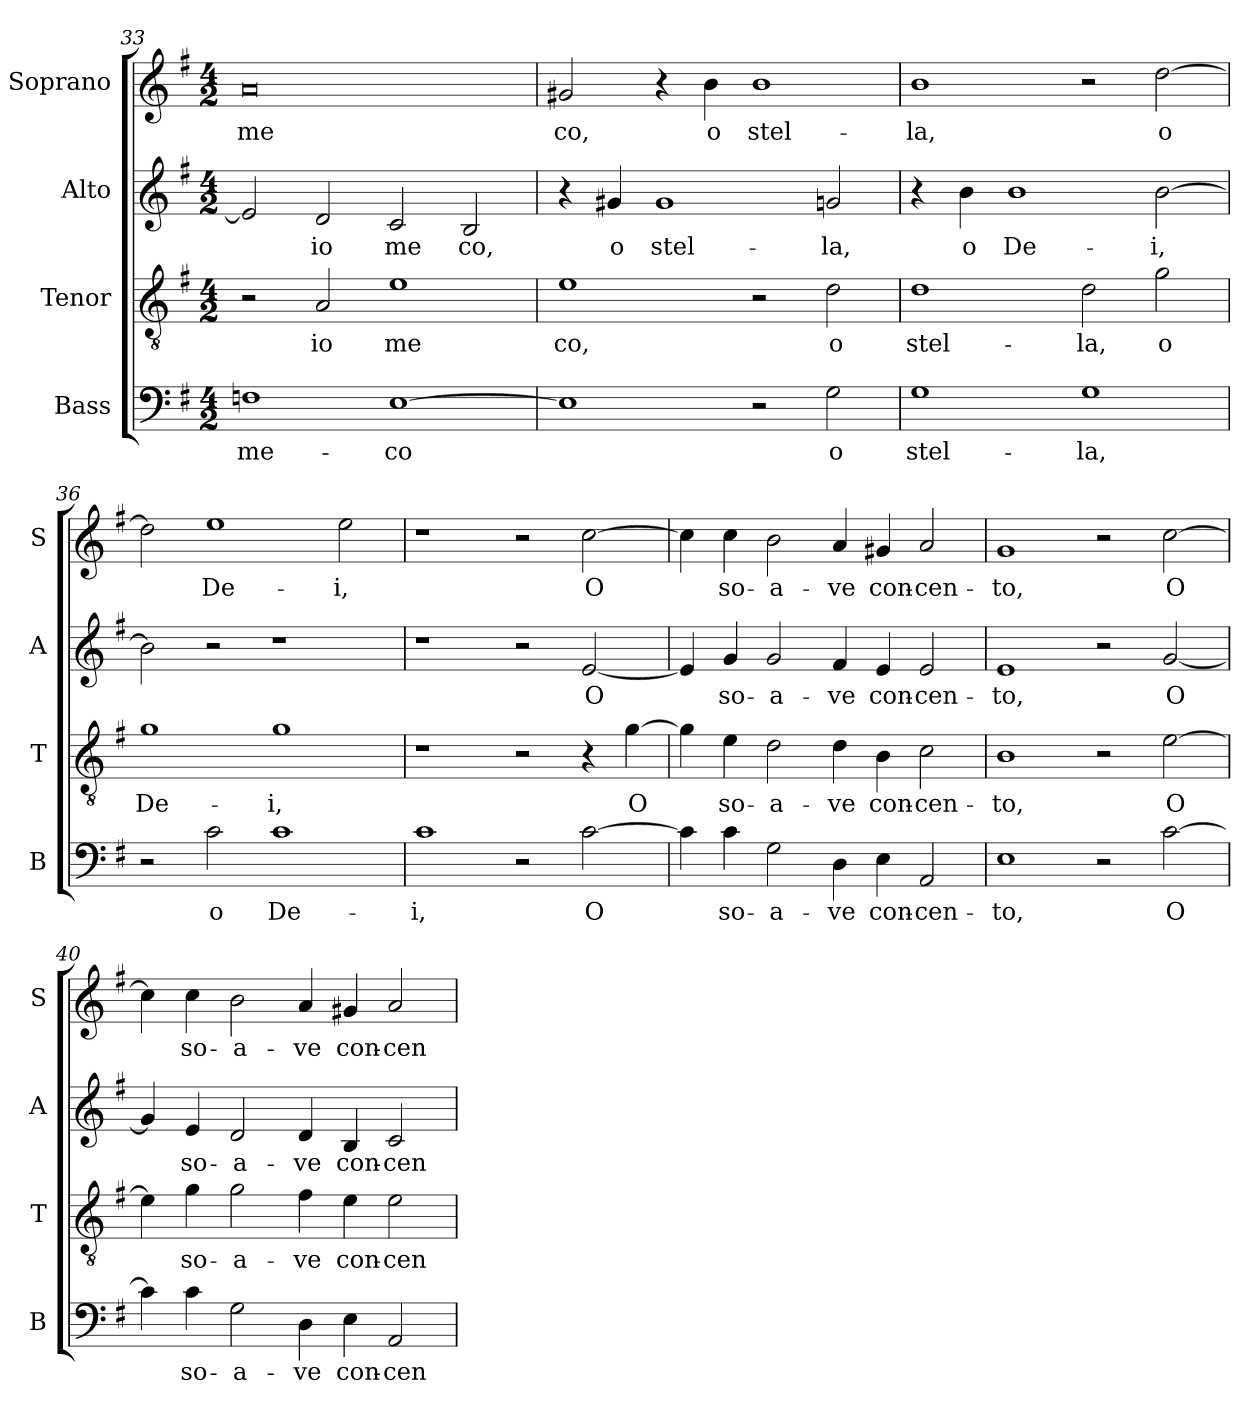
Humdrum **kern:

**kern	**text	**kern	**text	**kern	**text	**kern	**text
*part4	*part4	*part3	*part3	*part2	*part2	*part1	*part1
*staff4	*staff4	*staff3	*staff3	*staff2	*staff2	*staff1	*staff1
*I"Bass	*	*I"Tenor	*	*I"Alto	*	*I"Soprano	*
*I'B	*	*I'T	*	*I'A	*	*I'S	*
*clefF4	*	*clefGv2	*	*clefG2	*	*clefG2	*
*k[f#]	*	*k[f#]	*	*k[f#]	*	*k[f#]	*
*G:	*	*G:	*	*G:	*	*G:	*
*M4/2	*	*M4/2	*	*M4/2	*	*M4/2	*
=33	=33	=33	=33	=33	=33	=33	=33
!	!LO:LY:b	!	!	!	!	!	!LO:LY:b
1Fn	me-	2r	.	2e/]	.	0a	me
!	!	!	!LO:LY:b	!	!LO:LY:b	!	!
.	.	2A/	io	2d/	io	.	.
!	!LO:LY:b	!	!LO:LY:b	!	!LO:LY:b	!	!
[1E	-co	1e	me	2c/	me	.	.
!	!	!	!	!	!LO:LY:b	!	!
.	.	.	.	2B/	co,	.	.
!!LO:LB:g=z
=34	=34	=34	=34	=34	=34	=34	=34
!	!	!	!LO:LY:b	!	!	!	!LO:LY:b
1E]	.	1e	co,	4r	.	2g#X/	co,
!	!	!	!	!	!LO:LY:b	!	!
.	.	.	.	4g#X/	o	.	.
!	!	!	!	!	!LO:LY:b	!	!
.	.	.	.	1g#	stel-	4r	.
!	!	!	!	!	!	!	!LO:LY:b
.	.	.	.	.	.	4b\	o
!	!	!	!	!	!	!	!LO:LY:b
2r	.	2r	.	.	.	1b	stel-
!	!LO:LY:b	!	!LO:LY:b	!	!LO:LY:b	!	!
2G\	o	2d\	o	2gn/	-la,	.	.
=35	=35	=35	=35	=35	=35	=35	=35
!	!LO:LY:b	!	!LO:LY:b	!	!	!	!LO:LY:b
1G	stel-	1d	stel-	4r	.	1b	-la,
!	!	!	!	!	!LO:LY:b	!	!
.	.	.	.	4b\	o	.	.
!	!	!	!	!	!LO:LY:b	!	!
.	.	.	.	1b	De-	.	.
!	!LO:LY:b	!	!LO:LY:b	!	!	!	!
1G	-la,	2d\	-la,	.	.	2r	.
!	!	!	!LO:LY:b	!	!LO:LY:b	!	!LO:LY:b
.	.	2g\	o	[2b\	-i,	[2dd\	o
=36	=36	=36	=36	=36	=36	=36	=36
!	!	!	!LO:LY:b	!	!	!	!
2r	.	1g	De-	2b\]	.	2dd\]	.
!	!LO:LY:b	!	!	!	!	!	!LO:LY:b
2c\	o	.	.	2r	.	1ee	De-
!	!LO:LY:b	!	!LO:LY:b	!	!	!	!
1c	De-	1g	-i,	1r	.	.	.
!	!	!	!	!	!	!	!LO:LY:b
.	.	.	.	.	.	2ee\	-i,
=37	=37	=37	=37	=37	=37	=37	=37
!	!LO:LY:b	!	!	!	!	!	!
1c	-i,	1r	.	1r	.	1r	.
2r	.	2r	.	2r	.	2r	.
!	!LO:LY:b	!	!	!	!LO:LY:b	!	!LO:LY:b
[2c\	O	4r	.	[2e/	O	[2cc\	O
!	!	!	!LO:LY:b	!	!	!	!
.	.	[4g\	O	.	.	.	.
!!LO:PB:g=z
=38	=38	=38	=38	=38	=38	=38	=38
4c\]	.	4g\]	.	4e/]	.	4cc\]	.
!	!LO:LY:b	!	!LO:LY:b	!	!LO:LY:b	!	!LO:LY:b
4c\	so-	4e\	so-	4g/	so-	4cc\	so-
!	!LO:LY:b	!	!LO:LY:b	!	!LO:LY:b	!	!LO:LY:b
2G\	-a-	2d\	-a-	2g/	-a-	2b\	-a-
!	!LO:LY:b	!	!LO:LY:b	!	!LO:LY:b	!	!LO:LY:b
4D\	-ve	4d\	-ve	4f#/	-ve	4a/	-ve
!	!LO:LY:b	!	!LO:LY:b	!	!LO:LY:b	!	!LO:LY:b
4E\	con-	4B\	con-	4e/	con-	4g#X/	con-
!	!LO:LY:b	!	!LO:LY:b	!	!LO:LY:b	!	!LO:LY:b
2AA/	-cen-	2c\	-cen-	2e/	-cen-	2a/	-cen-
=39	=39	=39	=39	=39	=39	=39	=39
!	!LO:LY:b	!	!LO:LY:b	!	!LO:LY:b	!	!LO:LY:b
1E	-to,	1B	-to,	1e	-to,	1g	-to,
2r	.	2r	.	2r	.	2r	.
!	!LO:LY:b	!	!LO:LY:b	!	!LO:LY:b	!	!LO:LY:b
[2c\	O	[2e\	O	[2g/	O	[2cc\	O
=40	=40	=40	=40	=40	=40	=40	=40
4c\]	.	4e\]	.	4g/]	.	4cc\]	.
!	!LO:LY:b	!	!LO:LY:b	!	!LO:LY:b	!	!LO:LY:b
4c\	so-	4g\	so-	4e/	so-	4cc\	so-
!	!LO:LY:b	!	!LO:LY:b	!	!LO:LY:b	!	!LO:LY:b
2G\	-a-	2g\	-a-	2d/	-a-	2b\	-a-
!	!LO:LY:b	!	!LO:LY:b	!	!LO:LY:b	!	!LO:LY:b
4D\	-ve	4f#\	-ve	4d/	-ve	4a/	-ve
!	!LO:LY:b	!	!LO:LY:b	!	!LO:LY:b	!	!LO:LY:b
4E\	con-	4e\	con-	4B/	con-	4g#X/	con-
!	!LO:LY:b	!	!LO:LY:b	!	!LO:LY:b	!	!LO:LY:b
2AA/	-cen-	2e\	-cen-	2c/	-cen-	2a/	-cen-
=	=	=	=	=	=	=	=
*-	*-	*-	*-	*-	*-	*-	*-
